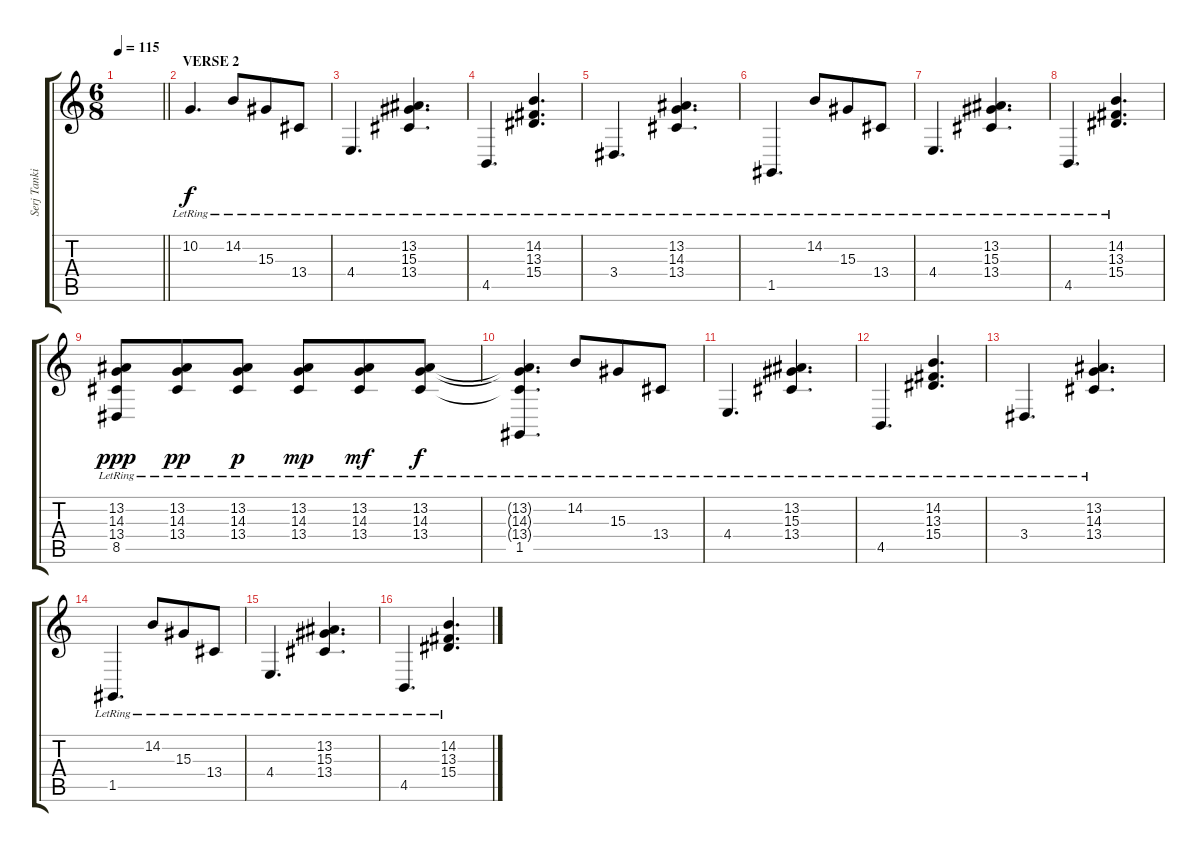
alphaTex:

\track ("Serj Tankian - piano effect" "Serj Tanki") {instrument acousticgrandpiano}
\staff {score tabs}
\tuning (D4 A3 F3 C3 G2 C2) {hide}
\ts (6 8)
\tempo 115
\clef g2
\barLineRight lightlight
\ks c
|
\section ("" "VERSE 2")
10.2{lr}.4{d} 14.2{lr}.8 15.3{lr}.8 13.4{lr}.8 |
4.4{lr}.4{d} (13.2{lr} 15.3{lr} 13.4{lr}).4{d} |
4.5{lr}.4{d} (14.2{lr} 13.3{lr} 15.4{lr}).4{d} |
3.4{lr}.4{d} (13.2{lr} 14.3{lr} 13.4{lr}).4{d} |
1.5{lr}.4{d} 14.2{lr}.8 15.3{lr}.8 13.4{lr}.8 |
4.4{lr}.4{d} (13.2{lr} 15.3{lr} 13.4{lr}).4{d} |
4.5{lr}.4{d} (14.2{lr} 13.3{lr} 15.4{lr}).4{d} |
(13.2{lr} 14.3{lr} 13.4{lr} 8.5{lr}).8{dy ppp} (13.2{lr} 14.3{lr} 13.4{lr}).8{dy pp} (13.2{lr} 14.3{lr} 13.4{lr}).8{dy p} (13.2{lr} 14.3{lr} 13.4{lr}).8{dy mp} (13.2{lr} 14.3{lr} 13.4{lr}).8{dy mf} (13.2{lr} 14.3{lr} 13.4{lr}).8{dy f} |
(13.2{t} 14.3{t} 13.4{t} 1.5{lr}).4{d} 14.2{lr}.8 15.3{lr}.8 13.4{lr}.8 |
4.4{lr}.4{d} (13.2{lr} 15.3{lr} 13.4{lr}).4{d} |
4.5{lr}.4{d} (14.2{lr} 13.3{lr} 15.4{lr}).4{d} |
3.4{lr}.4{d} (13.2{lr} 14.3{lr} 13.4{lr}).4{d} |
1.5{lr}.4{d} 14.2{lr}.8 15.3{lr}.8 13.4{lr}.8 |
4.4{lr}.4{d} (13.2{lr} 15.3{lr} 13.4{lr}).4{d} |
4.5{lr}.4{d} (14.2{lr} 13.3{lr} 15.4{lr}).4{d}
